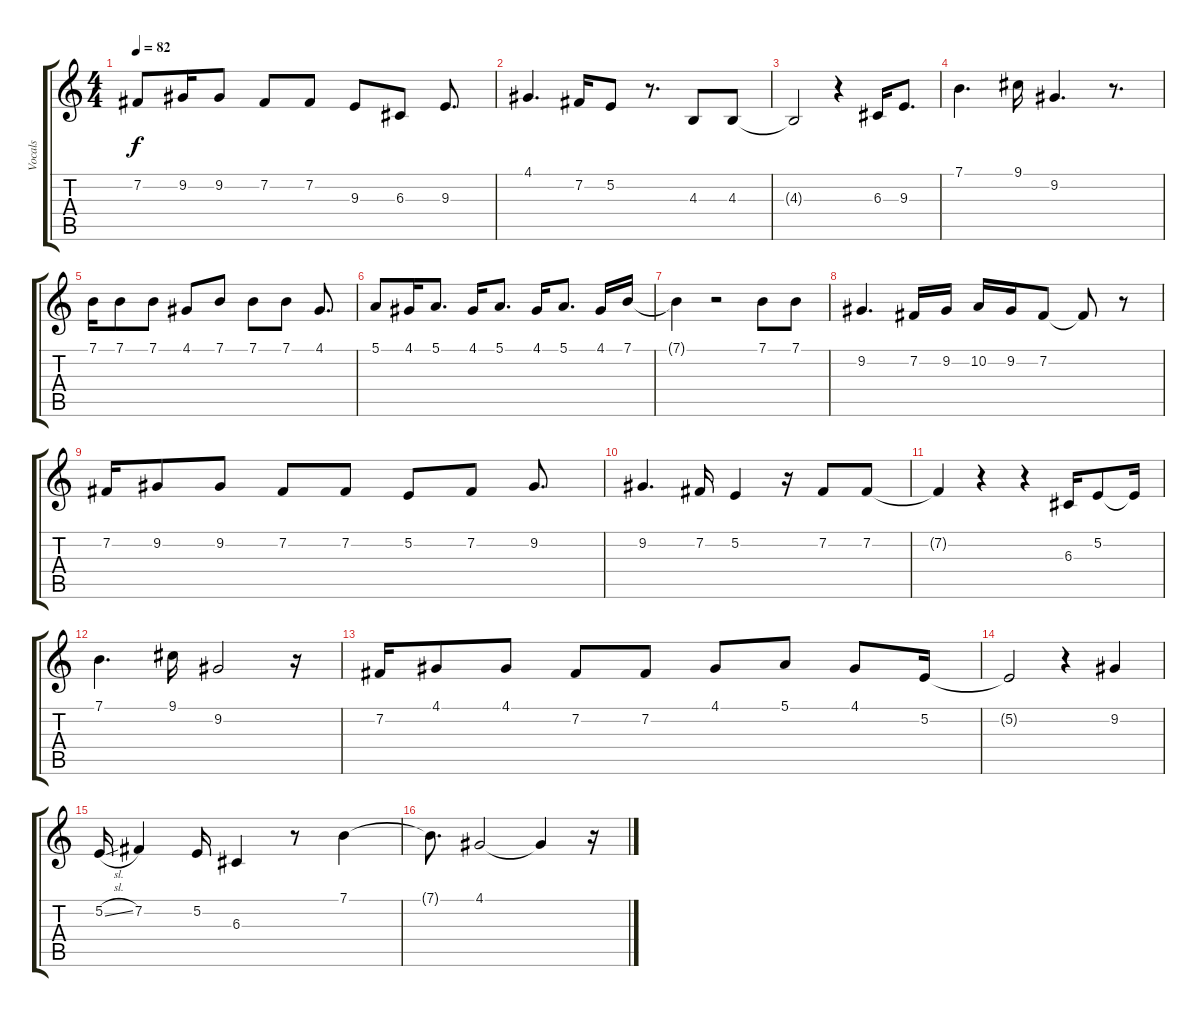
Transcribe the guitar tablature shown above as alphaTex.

\track ("Vocals" "Vocals") {instrument flute}
\staff {score tabs}
\tuning (E4 B3 G3 D3 A2 E2) {hide}
\ts (4 4)
\tempo 82
\clef g2
\ks c
7.2.8{dy f} 9.2.16 9.2.8 7.2.8 7.2.8 9.3.8 6.3.8 9.3.8{d} |
4.1.4{d} 7.2.16 5.2.8 r.8{d} 4.3.8 4.3.8 |
4.3{t}.2 r.4 6.3.16 9.3.8{d} |
7.1.4{d} 9.1.16 9.2.4{d} r.8{d} |
7.1.16 7.1.8 7.1.8 4.1.8 7.1.8 7.1.8 7.1.8 4.1.8{d} |
5.1.8 4.1.16 5.1.8{d} 4.1.16 5.1.8{d} 4.1.16 5.1.8{d} 4.1.16 7.1.16 |
7.1{t}.4 r.2 7.1.8 7.1.8 |
9.2.4{d} 7.2.16 9.2.16 10.2.16 9.2.16 7.2.8 7.2{t}.8 r.8 |
7.2.16 9.2.8 9.2.8 7.2.8 7.2.8 5.2.8 7.2.8 9.2.8{d} |
9.2.4{d} 7.2.16 5.2.4 r.16 7.2.8 7.2.8 |
7.2{t}.4 r.4 r.4 6.3.16 5.2.8 5.2{t}.16 |
7.1.4{d} 9.1.16 9.2.2 r.16 |
7.2.16 4.1.8 4.1.8 7.2.8 7.2.8 4.1.8 5.1.8 4.1.8 5.2.16 |
5.2{t}.2 r.4 9.2.4 |
5.2{sl}.16 7.2.4 5.2.16 6.3.4 r.8 7.1.4 |
7.1{t}.8{d} 4.1.2 4.1{t}.4 r.16
